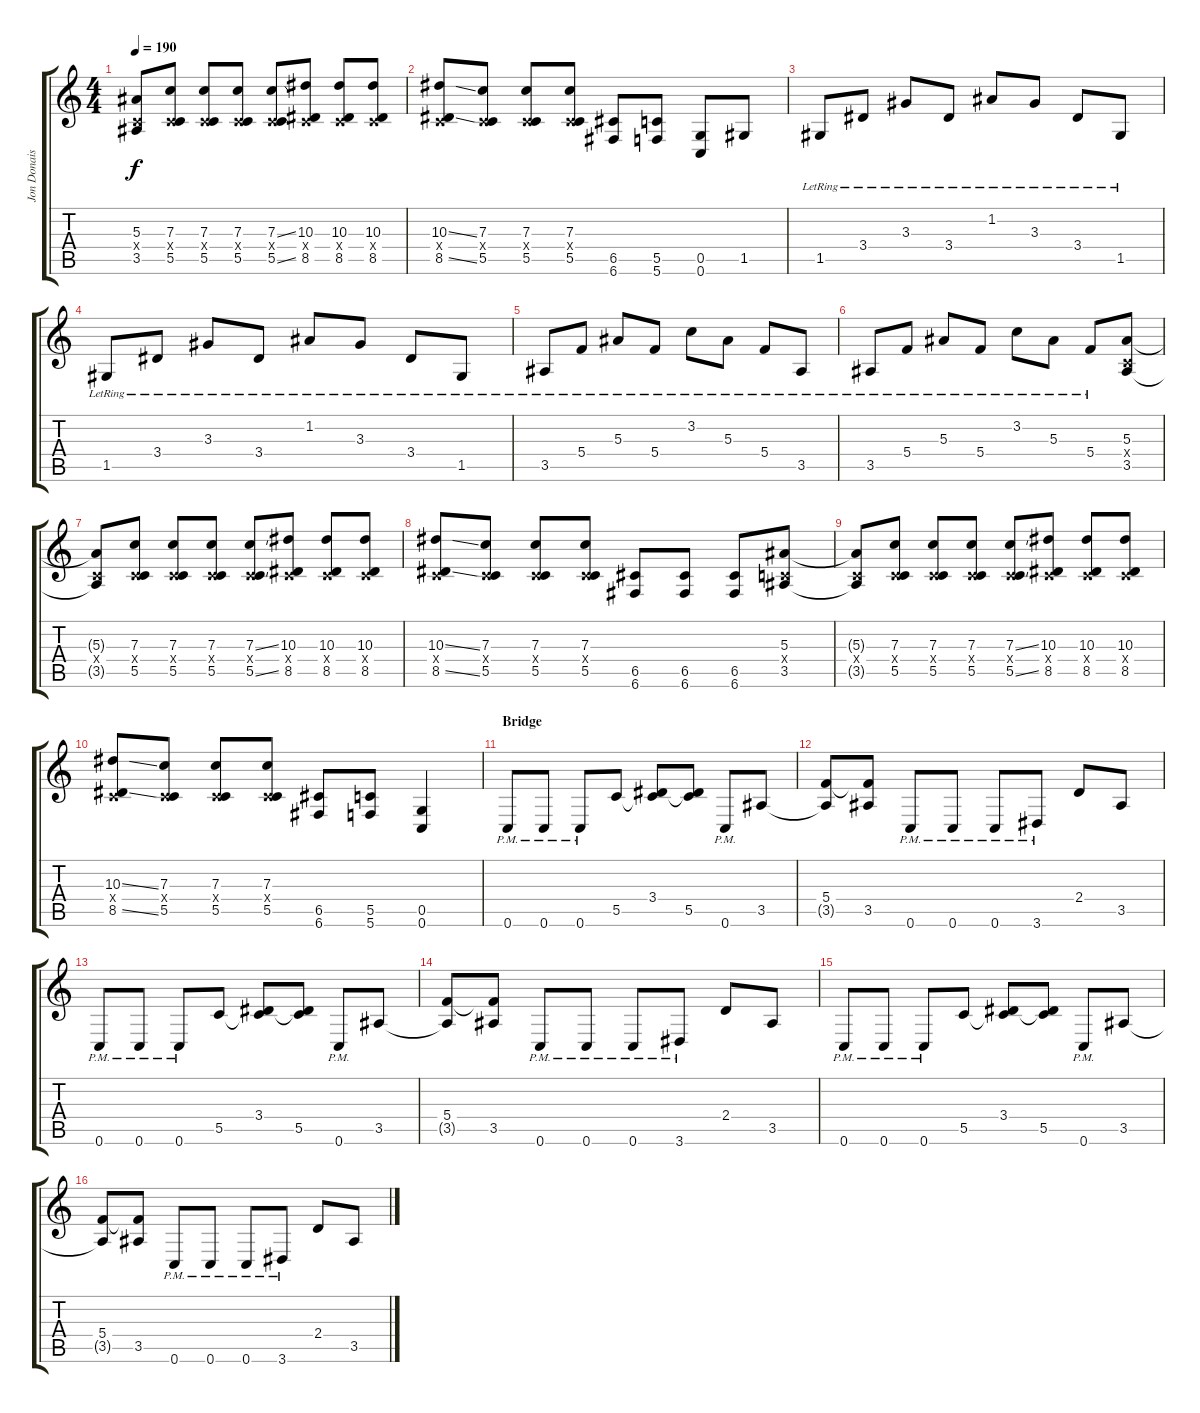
\track ("Jon Donais" "Jon Donais") {instrument distortionguitar}
\staff {score tabs}
\tuning (D4 A3 F3 C3 G2 C2) {hide}
\ts (4 4)
\tempo 190
\clef g2
\ks c
(5.3{t} 0.4{x} 3.5{t}).8{dy f} (7.3 0.4{x} 5.5).8 (7.3 0.4{x} 5.5).8 (7.3 0.4{x} 5.5).8 (7.3{ss} 0.4{x} 5.5{ss}).8 (10.3 0.4{x} 8.5).8 (10.3 0.4{x} 8.5).8 (10.3 0.4{x} 8.5).8 |
(10.3{ss} 0.4{x} 8.5{ss}).8 (7.3 0.4{x} 5.5).8 (7.3 0.4{x} 5.5).8 (7.3 0.4{x} 5.5).8 (6.5 6.6).8 (5.5 5.6).8 (0.5 0.6).8 1.5.8 |
1.5{lr}.8 3.4{lr}.8 3.3{lr}.8 3.4{lr}.8 1.2{lr}.8 3.3{lr}.8 3.4{lr}.8 1.5{lr}.8 |
1.5{lr}.8 3.4{lr}.8 3.3{lr}.8 3.4{lr}.8 1.2{lr}.8 3.3{lr}.8 3.4{lr}.8 1.5{lr}.8 |
3.5{lr}.8 5.4{lr}.8 5.3{lr}.8 5.4{lr}.8 3.2{lr}.8 5.3{lr}.8 5.4{lr}.8 3.5{lr}.8 |
3.5{lr}.8 5.4{lr}.8 5.3{lr}.8 5.4{lr}.8 3.2{lr}.8 5.3{lr}.8 5.4{lr}.8 (5.3 0.4{x} 3.5).8 |
(5.3{t} 0.4{x} 3.5{t}).8 (7.3 0.4{x} 5.5).8 (7.3 0.4{x} 5.5).8 (7.3 0.4{x} 5.5).8 (7.3{ss} 0.4{x} 5.5{ss}).8 (10.3 0.4{x} 8.5).8 (10.3 0.4{x} 8.5).8 (10.3 0.4{x} 8.5).8 |
(10.3{ss} 0.4{x} 8.5{ss}).8 (7.3 0.4{x} 5.5).8 (7.3 0.4{x} 5.5).8 (7.3 0.4{x} 5.5).8 (6.5 6.6).8 (6.5 6.6).8 (6.5 6.6).8 (5.3 0.4{x} 3.5).8 |
(5.3{t} 0.4{x} 3.5{t}).8 (7.3 0.4{x} 5.5).8 (7.3 0.4{x} 5.5).8 (7.3 0.4{x} 5.5).8 (7.3{ss} 0.4{x} 5.5{ss}).8 (10.3 0.4{x} 8.5).8 (10.3 0.4{x} 8.5).8 (10.3 0.4{x} 8.5).8 |
(10.3{ss} 0.4{x} 8.5{ss}).8 (7.3 0.4{x} 5.5).8 (7.3 0.4{x} 5.5).8 (7.3 0.4{x} 5.5).8 (6.5 6.6).8 (5.5 5.6).8 (0.5 0.6).4 |
\section ("" "Bridge")
0.6{pm}.8 0.6{pm}.8 0.6{pm}.8 5.5.8 (3.4 5.5{t}).8 (3.4{t} 5.5).8 0.6{pm}.8 3.5.8 |
(5.4 3.5{t}).8 (5.4{t} 3.5).8 0.6{pm}.8 0.6{pm}.8 0.6{pm}.8 3.6{pm}.8 2.4.8 3.5.8 |
0.6{pm}.8 0.6{pm}.8 0.6{pm}.8 5.5.8 (3.4 5.5{t}).8 (3.4{t} 5.5).8 0.6{pm}.8 3.5.8 |
(5.4 3.5{t}).8 (5.4{t} 3.5).8 0.6{pm}.8 0.6{pm}.8 0.6{pm}.8 3.6{pm}.8 2.4.8 3.5.8 |
0.6{pm}.8 0.6{pm}.8 0.6{pm}.8 5.5.8 (3.4 5.5{t}).8 (3.4{t} 5.5).8 0.6{pm}.8 3.5.8 |
(5.4 3.5{t}).8 (5.4{t} 3.5).8 0.6{pm}.8 0.6{pm}.8 0.6{pm}.8 3.6{pm}.8 2.4.8 3.5.8
